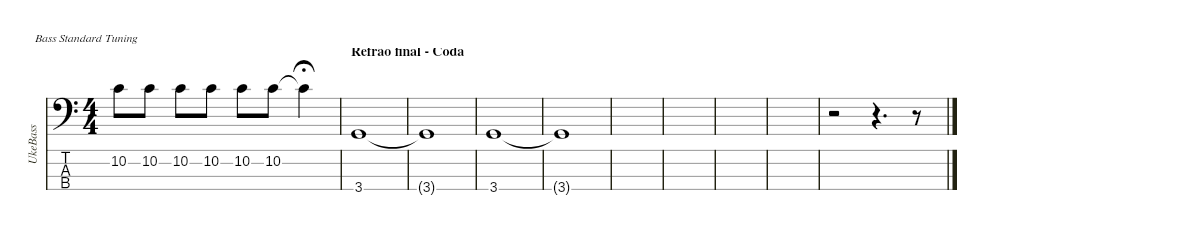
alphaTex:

\defaultSystemsLayout 4
\hideDynamics
\bracketExtendMode nobrackets
\otherSystemsTrackNameOrientation horizontal
\defaultBarNumberDisplay Hide
\track ("Acoustic Bass" "UkeBass") {instrument acousticbass}
\staff {score tabs}
\tuning (G2 D2 A1 E1)
\ts (4 4)
\tempo (100 hide)
\clef f4
\ks c
10.2{t}.8{dy mf beam Down} 10.2.8{beam Down} 10.2.8{beam Down} 10.2.8{beam Down} 10.2.8{beam Down} 10.2.8{beam Down} 10.2{t}.4{fermata (medium 0.74) beam Down} |
\section ("" "Refrão final - Coda")
3.4.1{beam Up} |
3.4{t}.1{beam Up} |
3.4.1{beam Up} |
3.4{t}.1{beam Up} |
|
|
|
|
r.2{beam Down} r.4{d beam Down} r.8{beam Down}
